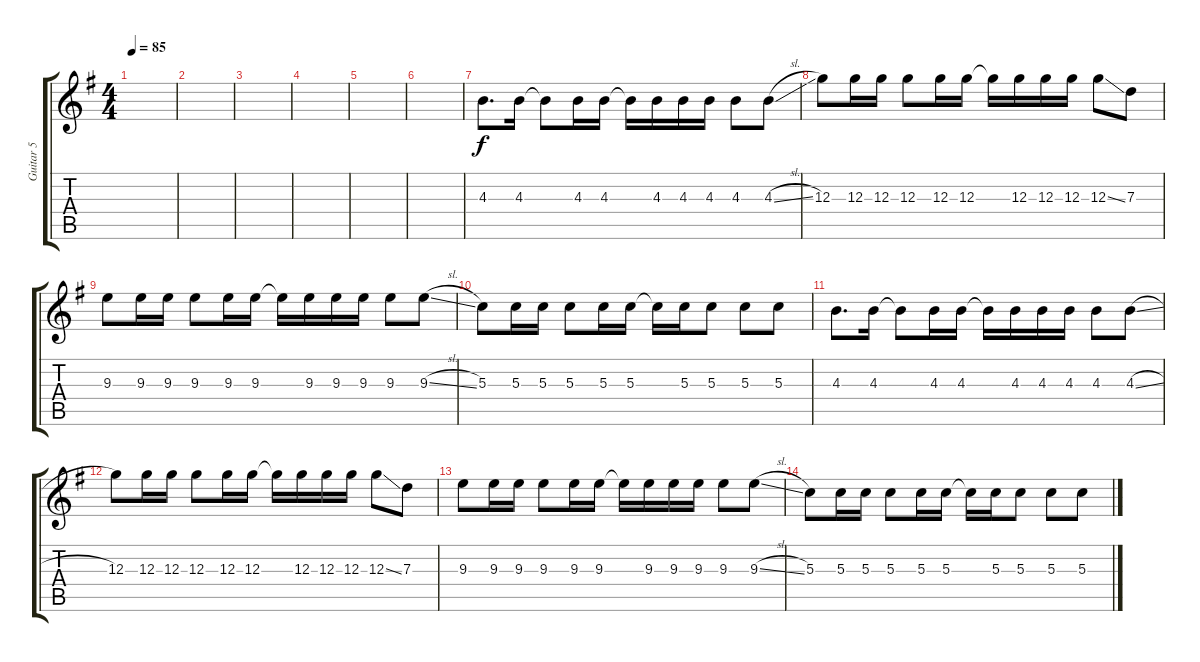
\track ("Guitar 5" "Guitar 5") {instrument overdrivenguitar}
\staff {score tabs}
\tuning (E4 B3 G3 D3 A2 E2) {hide}
\ts (4 4)
\tempo 85
\clef g2
\ks g
|
|
|
|
|
|
4.3.8{d} 4.3.16 4.3{t}.8 4.3.16 4.3.16 4.3{t}.16 4.3.16 4.3.16 4.3.16 4.3.8 4.3{sl}.8 |
12.3.8 12.3.16 12.3.16 12.3.8 12.3.16 12.3.16 12.3{t}.16 12.3.16 12.3.16 12.3.16 12.3{ss}.8 7.3.8 |
9.3.8 9.3.16 9.3.16 9.3.8 9.3.16 9.3.16 9.3{t}.16 9.3.16 9.3.16 9.3.16 9.3.8 9.3{sl}.8 |
5.3.8 5.3.16 5.3.16 5.3.8 5.3.16 5.3.16 5.3{t}.16 5.3.16 5.3.8 5.3.8 5.3.8 |
4.3.8{d} 4.3.16 4.3{t}.8 4.3.16 4.3.16 4.3{t}.16 4.3.16 4.3.16 4.3.16 4.3.8 4.3{sl}.8 |
12.3.8 12.3.16 12.3.16 12.3.8 12.3.16 12.3.16 12.3{t}.16 12.3.16 12.3.16 12.3.16 12.3{ss}.8 7.3.8 |
9.3.8 9.3.16 9.3.16 9.3.8 9.3.16 9.3.16 9.3{t}.16 9.3.16 9.3.16 9.3.16 9.3.8 9.3{sl}.8 |
5.3.8 5.3.16 5.3.16 5.3.8 5.3.16 5.3.16 5.3{t}.16 5.3.16 5.3.8 5.3.8 5.3.8
